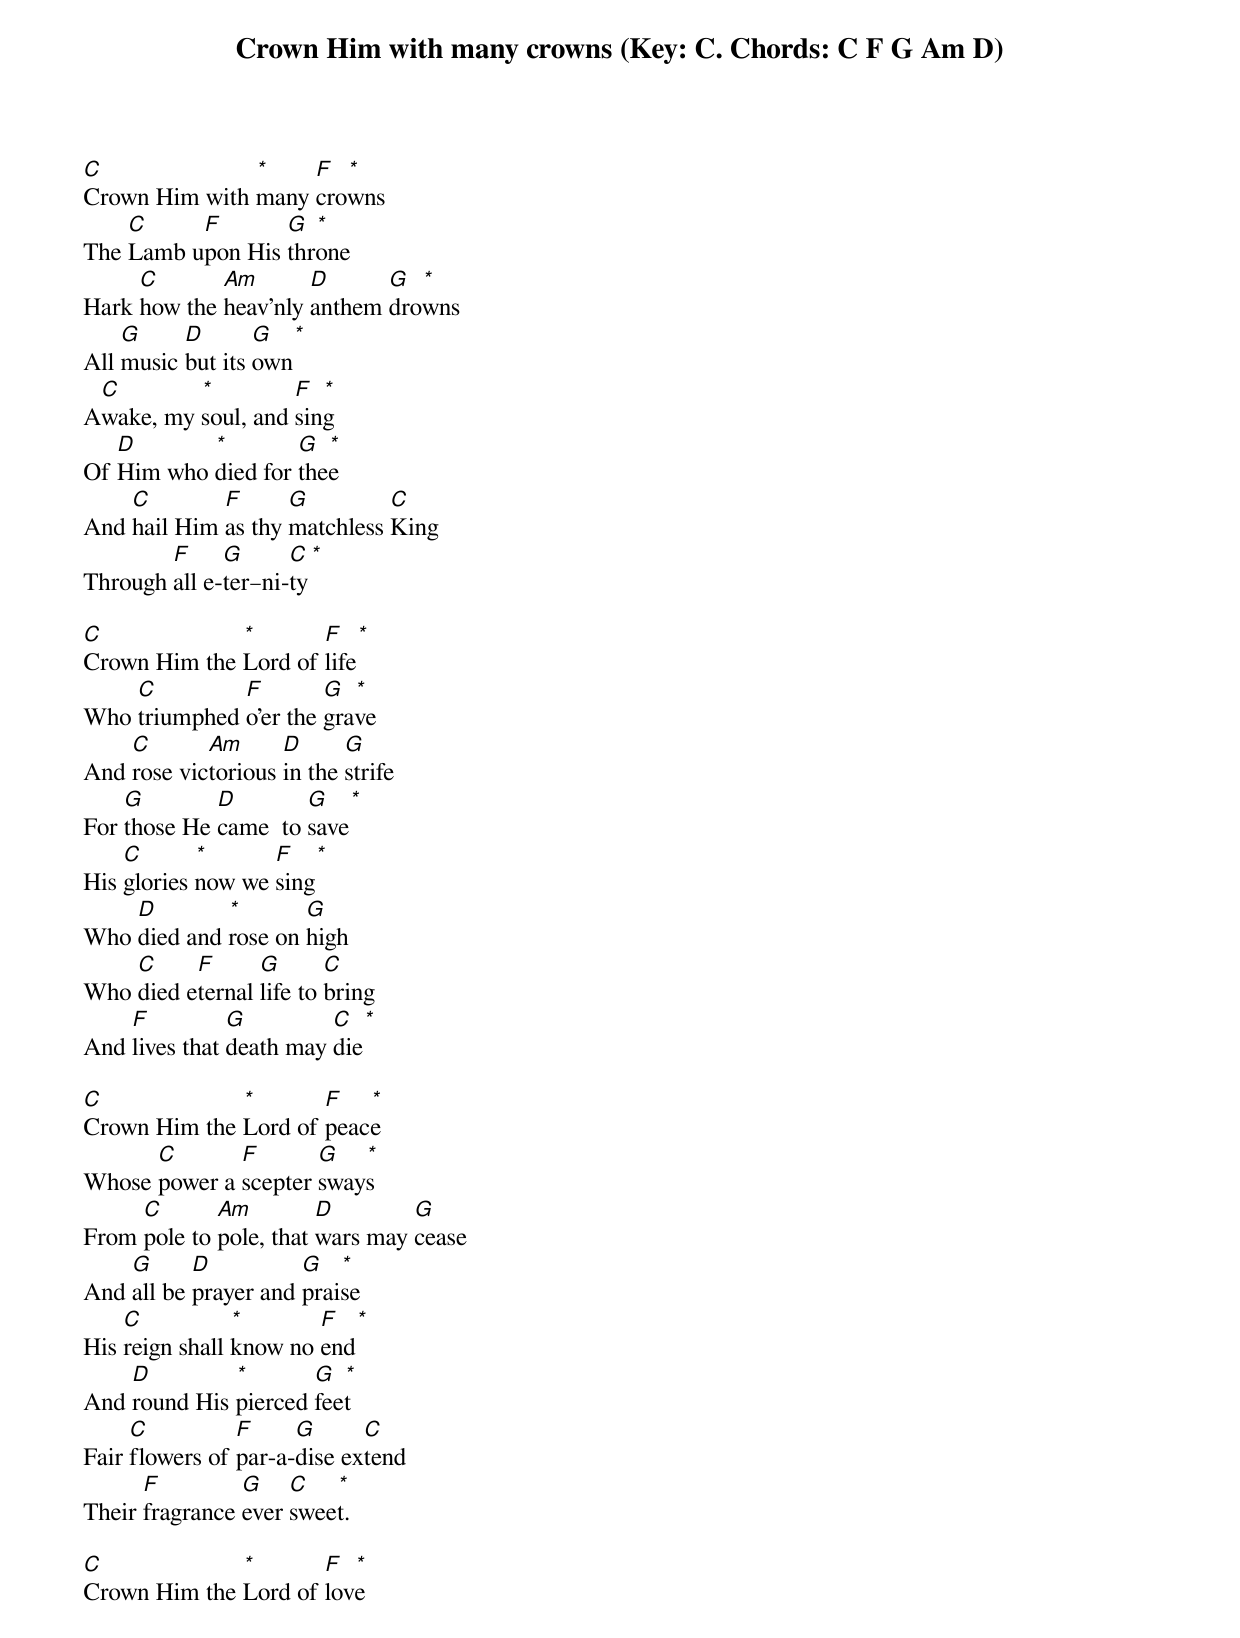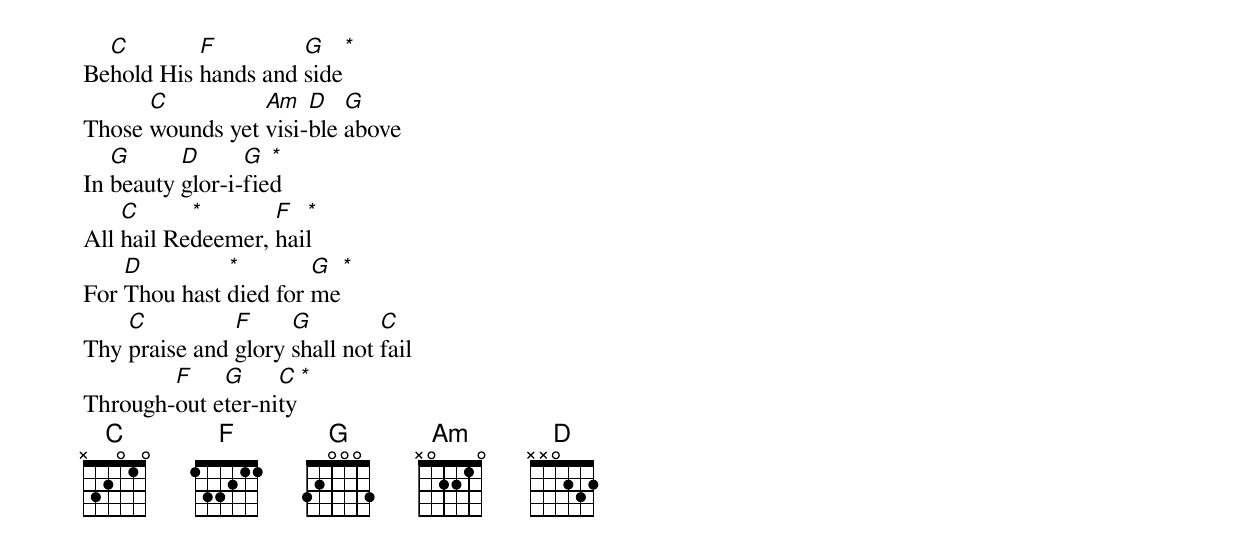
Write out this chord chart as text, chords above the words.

Crown Him with many crowns (Key: C. Chords: C F G Am D)

C              *    F  *
Crown Him with many crowns
    C     F       G  *
The Lamb upon His throne
     C       Am       D      G  *
Hark how the heav'nly anthem drowns
    G     D       G  *
All music but its own
 C        *         F  *
Awake, my soul, and sing
   D       *        G  *
Of Him who died for thee
    C        F      G         C
And hail Him as thy matchless King
        F     G      C *
Through all e-ter–ni-ty

C             *       F   *
Crown Him the Lord of life
    C         F        G  *
Who triumphed o’er the grave
    C       Am      D      G
And rose victorious in the strife
    G        D        G   *
For those He came  to save
    C       *      F   *
His glories now we sing
    D        *       G
Who died and rose on high
    C     F      G       C
Who died eternal life to bring
    F          G         C  *
And lives that death may die

C             *       F   *
Crown Him the Lord of peace
      C       F       G   *
Whose power a scepter sways
     C       Am         D        G
From pole to pole, that wars may cease
    G      D          G   *
And all be prayer and praise
    C           *       F  *
His reign shall know no end
    D         *       G  *
And round His pierced feet
     C          F     G      C
Fair flowers of par-a-dise extend
      F         G    C   *
Their fragrance ever sweet.

C             *       F  *
Crown Him the Lord of love
  C        F         G   *
Behold His hands and side
      C          Am   D   G
Those wounds yet visi-ble above
   G      D      G  *
In beauty glor-i-fied
    C      *       F  *
All hail Redeemer, hail
    D         *        G *
For Thou hast died for me
    C          F     G         C
Thy praise and glory shall not fail
        F    G     C  *
Through-out eter-nity
